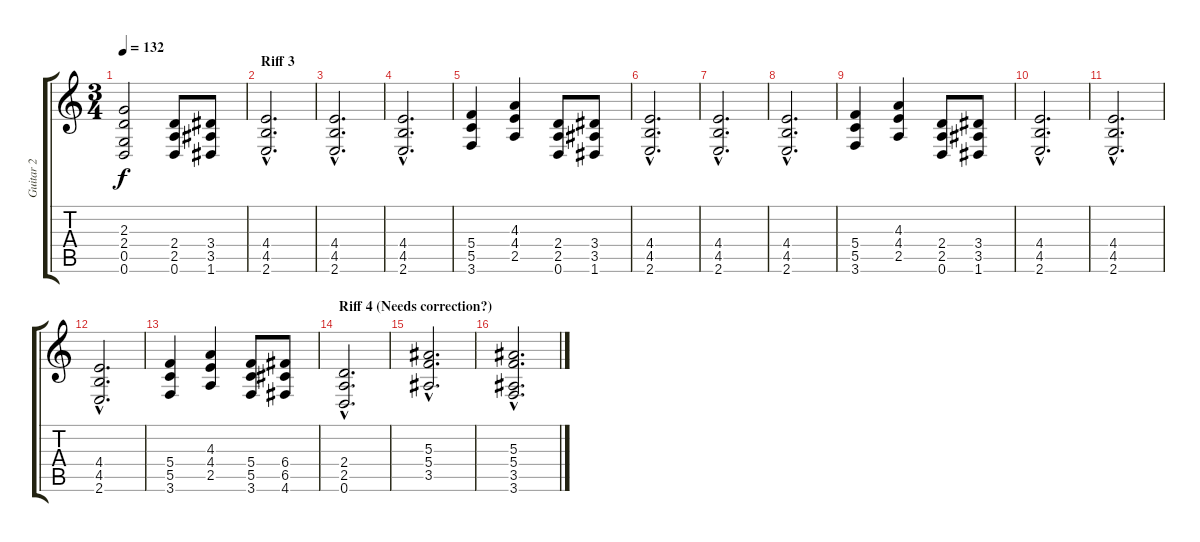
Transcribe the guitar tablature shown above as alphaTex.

\track ("Guitar 2" "Guitar 2") {instrument overdrivenguitar}
\staff {score tabs}
\tuning (D4 A3 F3 C3 G2 D2) {hide}
\ts (3 4)
\tempo 132
\clef g2
\ks c
(2.3 2.4 0.5 0.6).2{dy f} (2.4 2.5 0.6).8 (3.4 3.5 1.6).8 |
\section ("" "Riff 3")
(4.4{hac} 4.5{hac} 2.6{hac}).2{d} |
(4.4{hac} 4.5{hac} 2.6{hac}).2{d} |
(4.4{hac} 4.5{hac} 2.6{hac}).2{d} |
(5.4 5.5 3.6).4 (4.3 4.4 2.5).4 (2.4 2.5 0.6).8 (3.4 3.5 1.6).8 |
(4.4{hac} 4.5{hac} 2.6{hac}).2{d} |
(4.4{hac} 4.5{hac} 2.6{hac}).2{d} |
(4.4{hac} 4.5{hac} 2.6{hac}).2{d} |
(5.4 5.5 3.6).4 (4.3 4.4 2.5).4 (2.4 2.5 0.6).8 (3.4 3.5 1.6).8 |
(4.4{hac} 4.5{hac} 2.6{hac}).2{d} |
(4.4{hac} 4.5{hac} 2.6{hac}).2{d} |
(4.4{hac} 4.5{hac} 2.6{hac}).2{d} |
(5.4 5.5 3.6).4 (4.3 4.4 2.5).4 (5.4 5.5 3.6).8 (6.4 6.5 4.6).8 |
\section ("" "Riff 4 (Needs correction?)")
(2.4{hac} 2.5{hac} 0.6{hac}).2{d} |
(5.3{hac} 5.4{hac} 3.5{hac}).2{d} |
(5.3{hac} 5.4{hac} 3.5{hac} 3.6{hac}).2{d}
